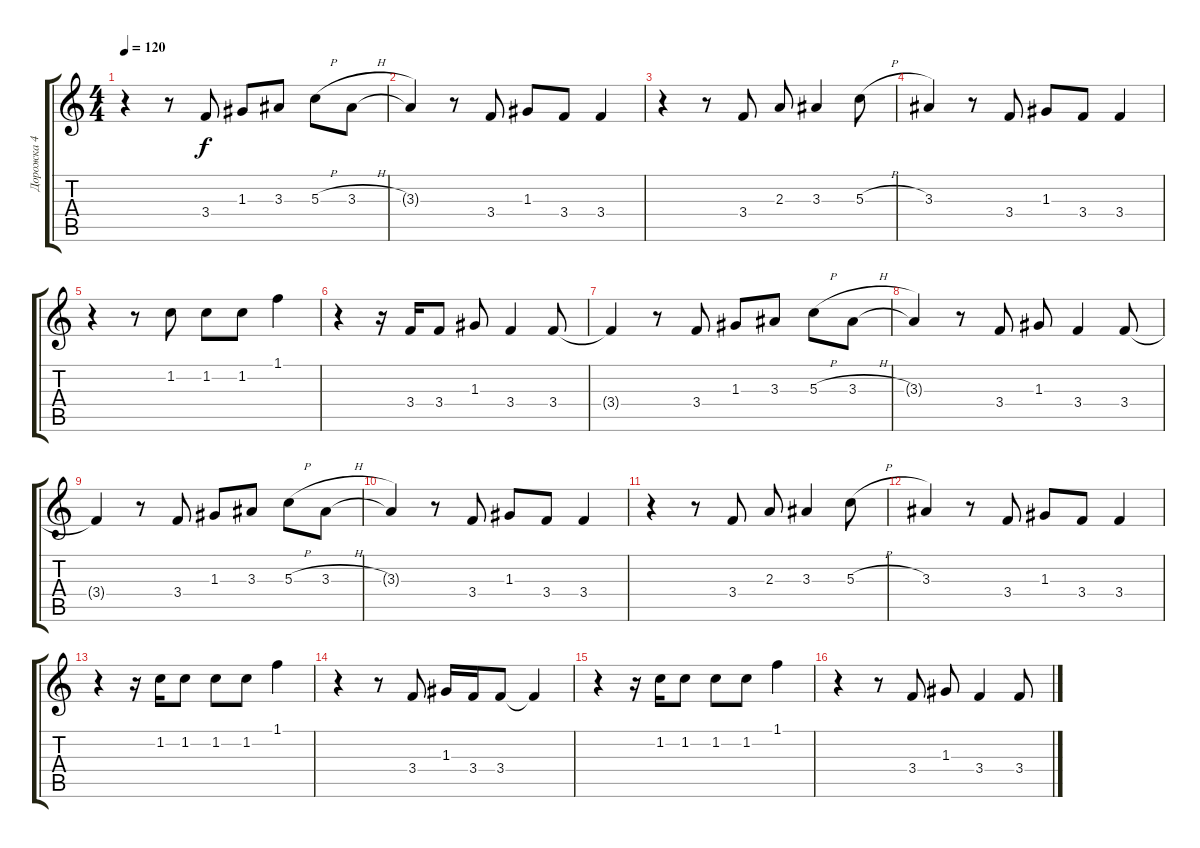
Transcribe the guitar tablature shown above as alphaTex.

\track ("Дорожка 4" "Дорожка 4") {instrument overdrivenguitar}
\staff {score tabs}
\tuning (E4 B3 G3 D3 A2 E2) {hide}
\ts (4 4)
\tempo 120
\clef g2
\ks c
r.4{dy f} r.8 3.4.8 1.3.8 3.3.8 5.3{h}.8 3.3{h}.8 |
3.3{t}.4 r.8 3.4.8 1.3.8 3.4.8 3.4.4 |
r.4 r.8 3.4.8 2.3.8 3.3.4 5.3{h}.8 |
3.3.4 r.8 3.4.8 1.3.8 3.4.8 3.4.4 |
r.4 r.8 1.2.8 1.2.8 1.2.8 1.1.4 |
r.4 r.16 3.4.16 3.4.8 1.3.8 3.4.4 3.4.8 |
3.4{t}.4 r.8 3.4.8 1.3.8 3.3.8 5.3{h}.8 3.3{h}.8 |
3.3{t}.4 r.8 3.4.8 1.3.8 3.4.4 3.4.8 |
3.4{t}.4 r.8 3.4.8 1.3.8 3.3.8 5.3{h}.8 3.3{h}.8 |
3.3{t}.4 r.8 3.4.8 1.3.8 3.4.8 3.4.4 |
r.4 r.8 3.4.8 2.3.8 3.3.4 5.3{h}.8 |
3.3.4 r.8 3.4.8 1.3.8 3.4.8 3.4.4 |
r.4 r.16 1.2.16 1.2.8 1.2.8 1.2.8 1.1.4 |
r.4 r.8 3.4.8 1.3.16 3.4.16 3.4.8 3.4{t}.4 |
r.4 r.16 1.2.16 1.2.8 1.2.8 1.2.8 1.1.4 |
r.4 r.8 3.4.8 1.3.8 3.4.4 3.4{h}.8
